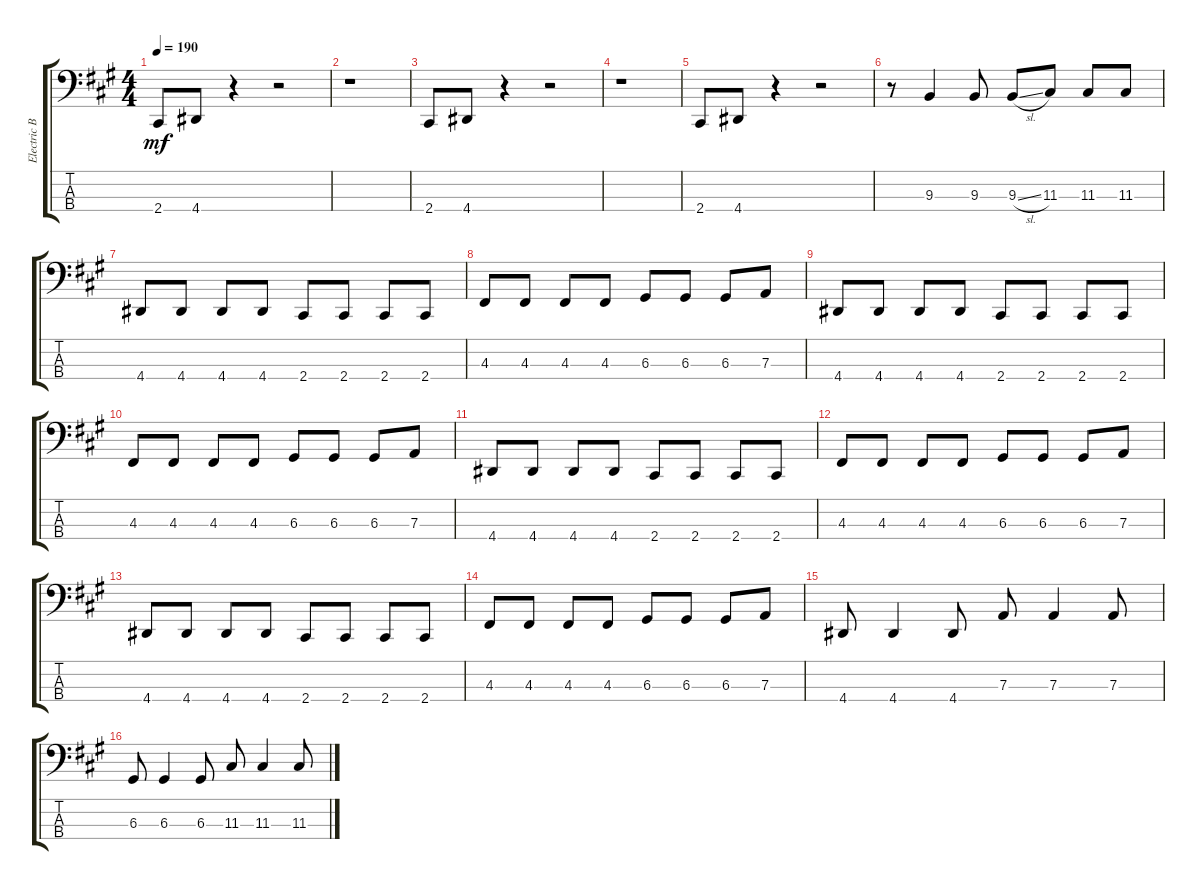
\track ("Electric Bass <REITA>" "Electric B") {instrument electricbassfinger}
\staff {score tabs}
\tuning (C2 G1 D1 B0) {hide}
\ts (4 4)
\tempo 190
\clef f4
\ks a
2.4.8{dy mf} 4.4.8 r.4 r.2 |
r.1 |
2.4.8 4.4.8 r.4 r.2 |
r.1 |
2.4.8 4.4.8 r.4 r.2 |
r.8 9.3.4 9.3.8 9.3{sl}.8 11.3.8 11.3.8 11.3.8 |
\section ("" "")
4.4.8 4.4.8 4.4.8 4.4.8 2.4.8 2.4.8 2.4.8 2.4.8 |
4.3.8 4.3.8 4.3.8 4.3.8 6.3.8 6.3.8 6.3.8 7.3.8 |
4.4.8 4.4.8 4.4.8 4.4.8 2.4.8 2.4.8 2.4.8 2.4.8 |
4.3.8 4.3.8 4.3.8 4.3.8 6.3.8 6.3.8 6.3.8 7.3.8 |
4.4.8 4.4.8 4.4.8 4.4.8 2.4.8 2.4.8 2.4.8 2.4.8 |
4.3.8 4.3.8 4.3.8 4.3.8 6.3.8 6.3.8 6.3.8 7.3.8 |
4.4.8 4.4.8 4.4.8 4.4.8 2.4.8 2.4.8 2.4.8 2.4.8 |
4.3.8 4.3.8 4.3.8 4.3.8 6.3.8 6.3.8 6.3.8 7.3.8 |
\section ("" "")
4.4.8 4.4.4 4.4.8 7.3.8 7.3.4 7.3.8 |
6.3.8 6.3.4 6.3.8 11.3.8 11.3.4 11.3.8
